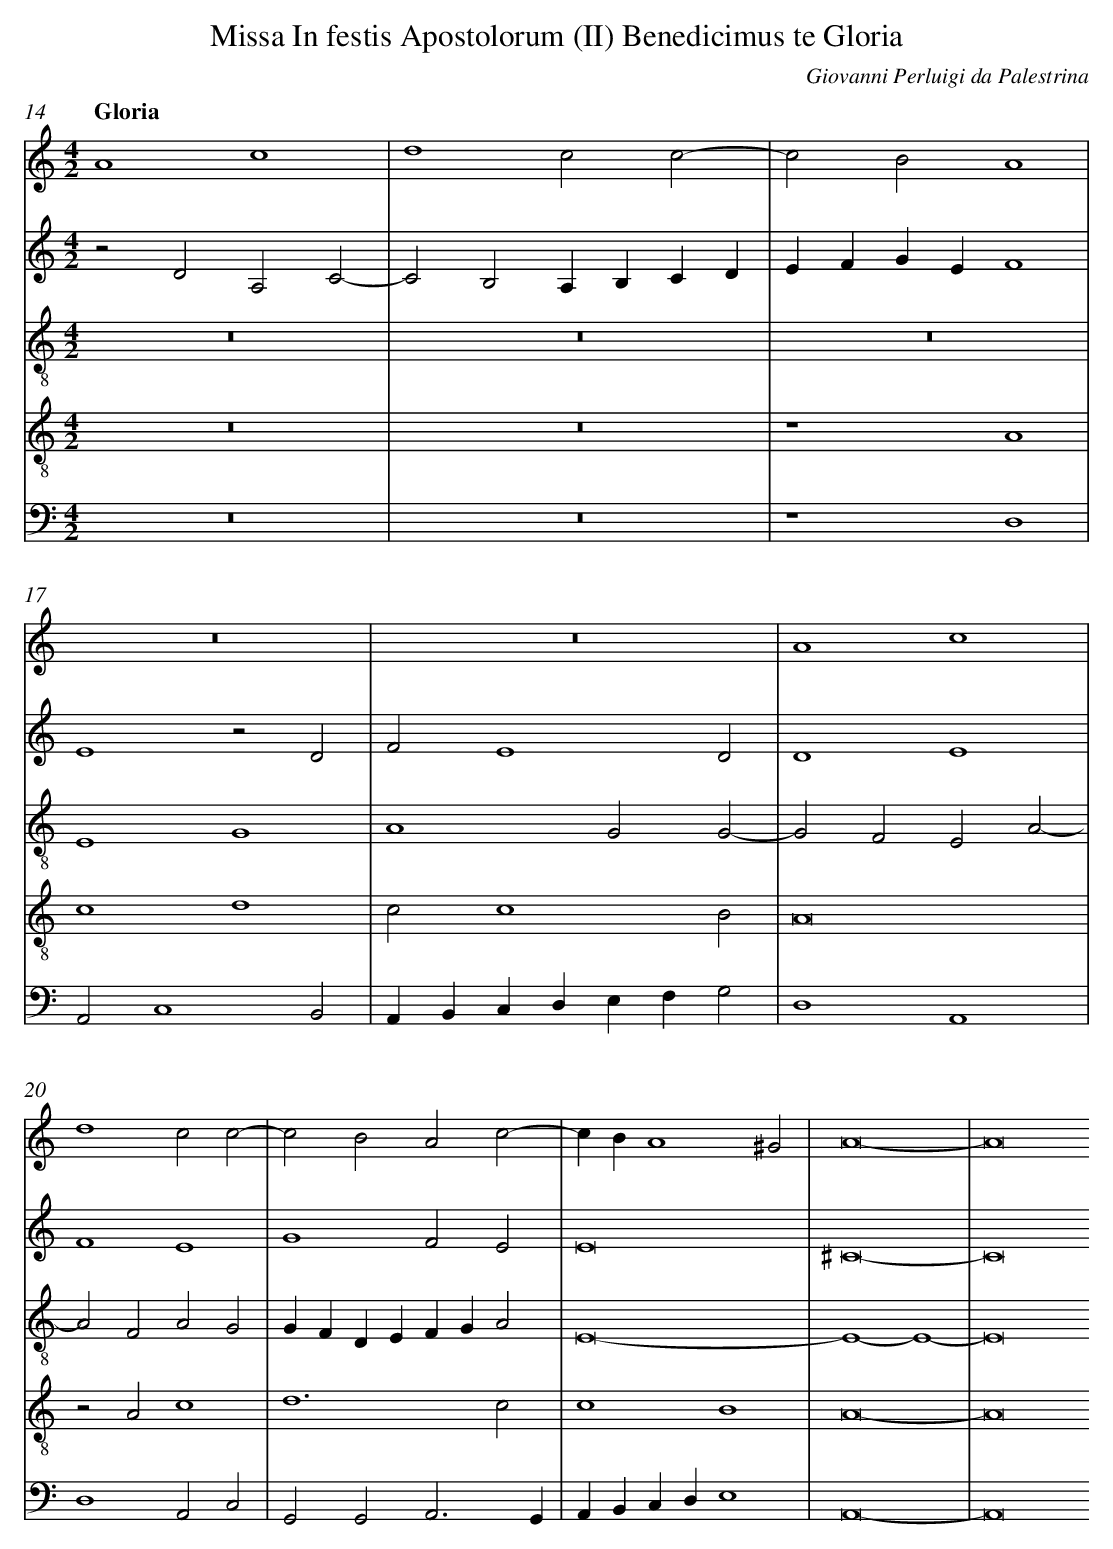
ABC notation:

X:1
T: Missa In festis Apostolorum (II) Benedicimus te Gloria
C: Giovanni Perluigi da Palestrina
L: 1/4
M: 4/2
Q: "Gloria"
V: 1 clef=treble
V: 2 clef=treble
V: 3 clef=treble-8
V: 4 clef=treble-8
V: 5 clef=bass
K: C
[V:1] A4c4 |
[V:2] z2D2A,2C2- |
[V:3] z8 |
[V:4] z8 |
[V:5] z8 |
[V:1] d4c2c2- |
[V:2] C2B,2A,B,CD |
[V:3] z8 |
[V:4] z8 |
[V:5] z8 |
[V:1] c2B2A4 |
[V:2] EFGEF4 |
[V:3] z8 |
[V:4] z4A4 |
[V:5] z4D,4 |
[V:1] z8 |
[V:2] E4z2D2 |
[V:3] E4G4 |
[V:4] c4d4 |
[V:5] A,,2C,4B,,2 |
[V:1] z8 |
[V:2] F2E4D2 |
[V:3] A4G2G2- |
[V:4] c2c4B2 |
[V:5] A,,B,,C,D,E,F,G,2 |
[V:1] A4c4 |
[V:2] D4E4 |
[V:3] G2F2E2A2- |
[V:4] A8 |
[V:5] D,4A,,4 |
[V:1] d4c2c2- |
[V:2] F4E4 |
[V:3] A2F2A2G2 |
[V:4] z2A2c4 |
[V:5] D,4A,,2C,2 |
[V:1] c2B2A2c2- |
[V:2] G4F2E2 |
[V:3] GFDEFGA2 |
[V:4] d6c2 |
[V:5] G,,2G,,2A,,3G,, |
[V:1] cBA4^G2 |
[V:2] E8 |
[V:3] E8- |
[V:4] c4B4 |
[V:5] A,,B,,C,D,E,4 |
[V:1] A8- |
[V:2] ^C8- |
[V:3] E4-E4- |
[V:4] A8- |
[V:5] A,,8- |
[V:1] A8
[V:2] C8
[V:3] E8
[V:4] A8
[V:5] A,,8
